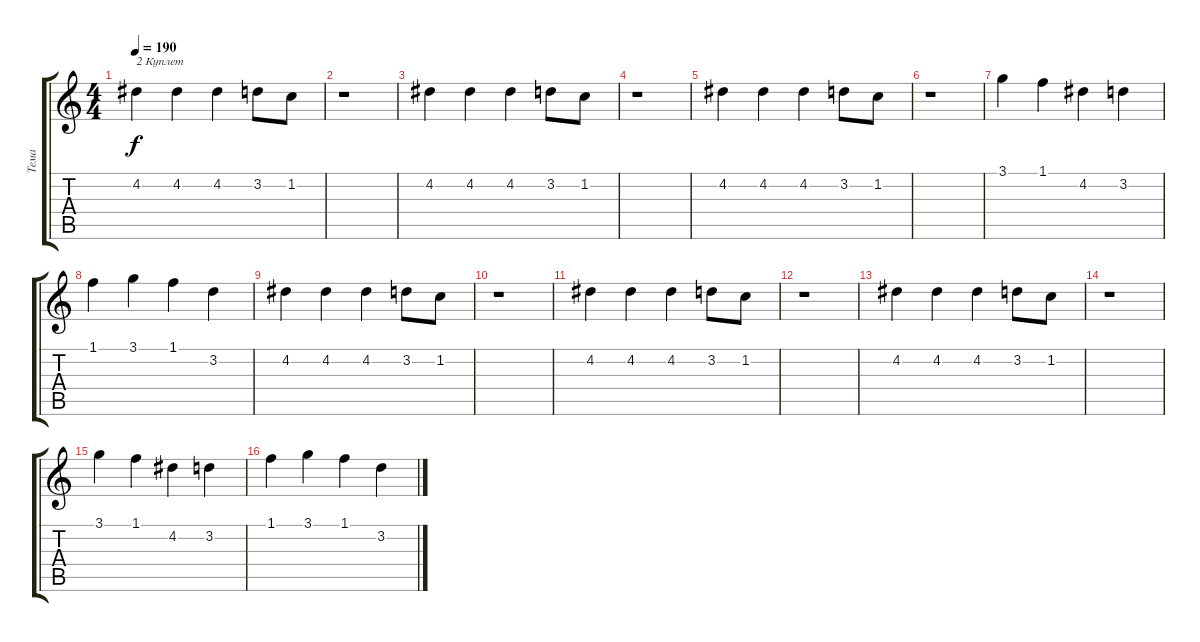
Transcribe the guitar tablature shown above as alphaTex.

\track ("Тема" "Тема") {instrument electricguitarclean}
\staff {score tabs}
\tuning (E4 B3 G3 D3 A2 E2) {hide}
\ts (4 4)
\tempo 190
\clef g2
\ks c
4.2.4{txt "2 Куплет" dy f} 4.2.4 4.2.4 3.2.8 1.2.8 |
r.1 |
4.2.4 4.2.4 4.2.4 3.2.8 1.2.8 |
r.1 |
4.2.4 4.2.4 4.2.4 3.2.8 1.2.8 |
r.1 |
3.1.4 1.1.4 4.2.4 3.2.4 |
1.1.4 3.1.4 1.1.4 3.2.4 |
4.2.4 4.2.4 4.2.4 3.2.8 1.2.8 |
r.1 |
4.2.4 4.2.4 4.2.4 3.2.8 1.2.8 |
r.1 |
4.2.4 4.2.4 4.2.4 3.2.8 1.2.8 |
r.1 |
3.1.4 1.1.4 4.2.4 3.2.4 |
1.1.4 3.1.4 1.1.4 3.2.4
